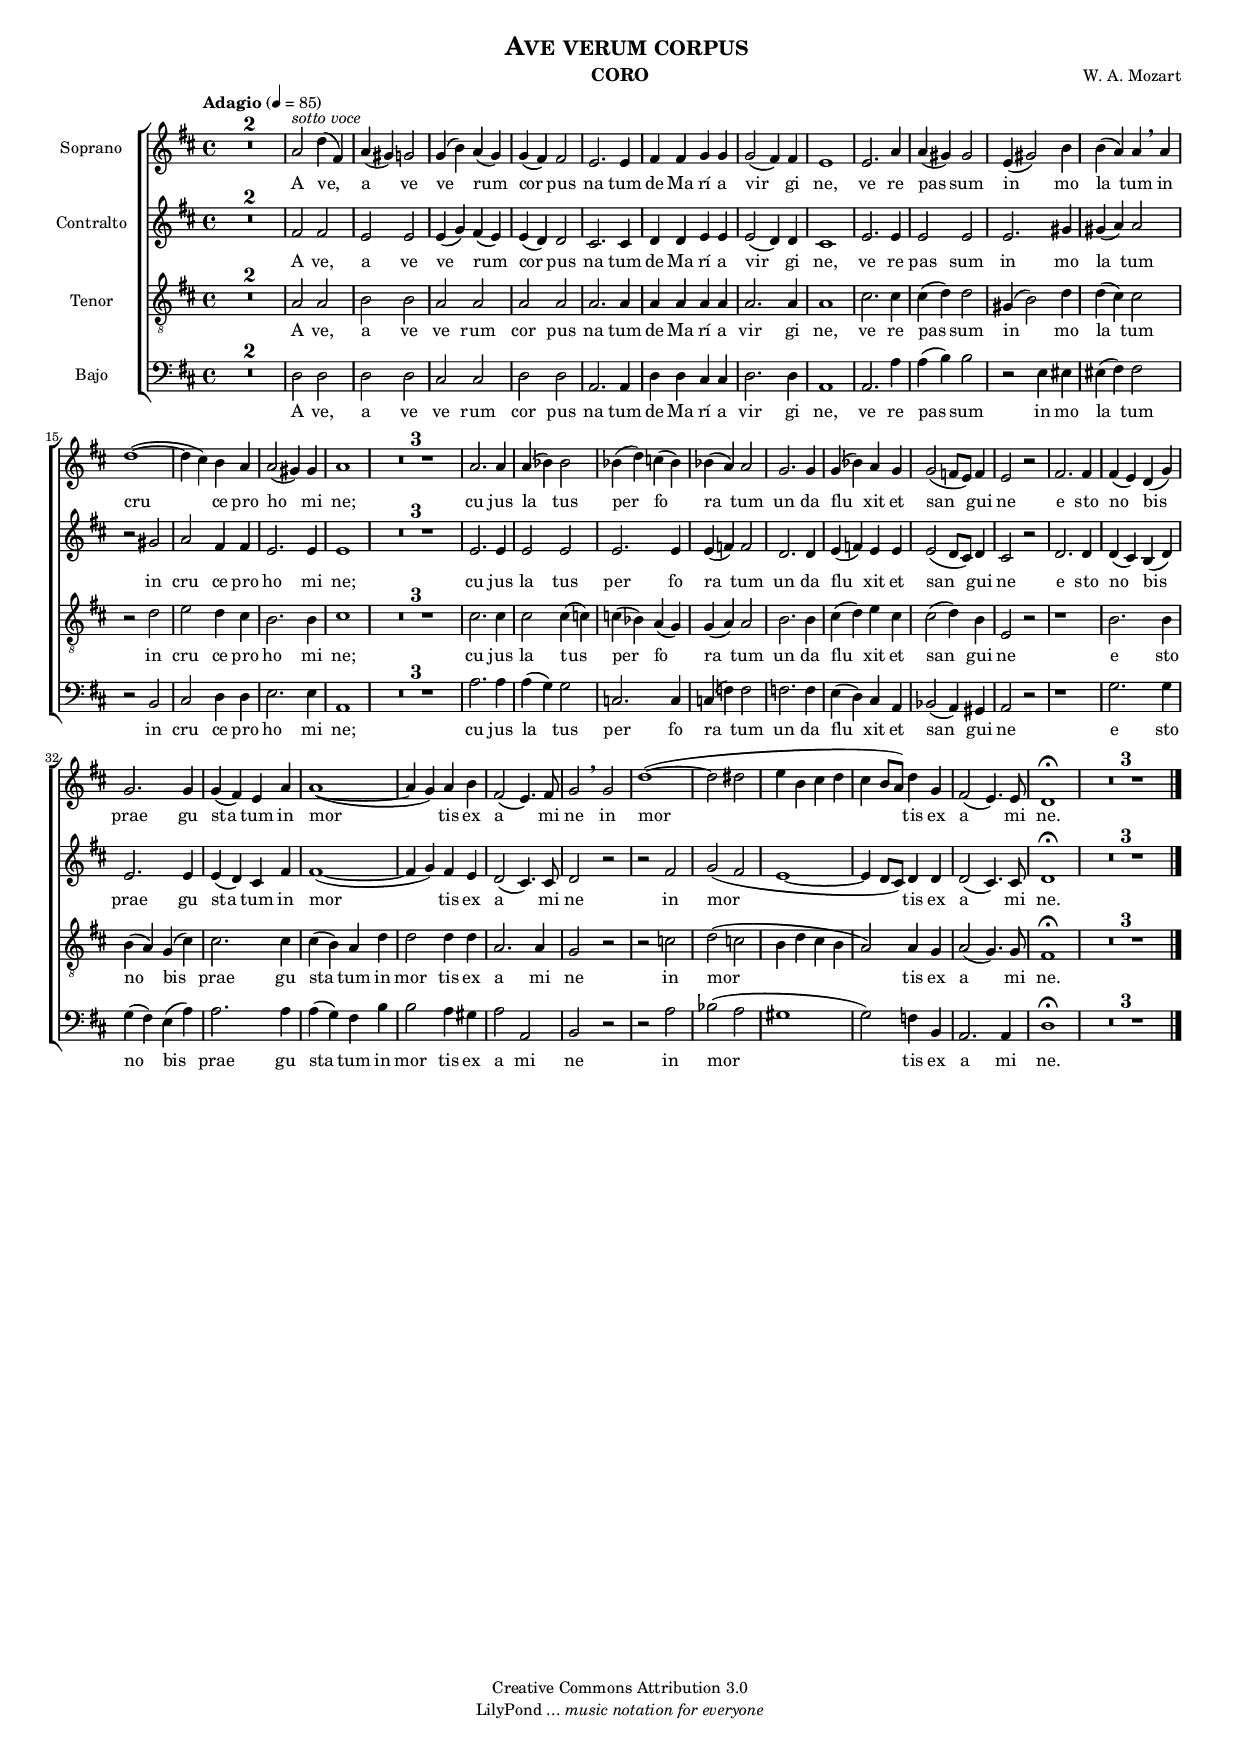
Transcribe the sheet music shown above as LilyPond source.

% Created on Mon Aug 29 16:03:40 CST 2011
% by serach.sam@

\version "2.19.49"

#(set-global-staff-size 14)

global = { \key d \major \time 4/4 \tempo "Adagio" 4 = 85 s1*46 \bar "|." }

\header {
	title = \markup { \center-align { " " \caps "Ave verum corpus" } }
	instrument = \markup { \smallCaps "CORO" }
	composer =  \markup { \center-column { "W. A. Mozart" } }
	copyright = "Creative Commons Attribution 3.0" 
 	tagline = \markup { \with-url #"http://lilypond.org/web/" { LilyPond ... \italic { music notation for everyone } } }
 	breakbefore = ##t
}

soprano = \relative c' { 	
	\compressFullBarRests
 % Type notes here 
 	R1*2 |%2
 	a'2^\markup { \italic "sotto voce"} d4( fis,4) | %3
	a4( gis4) g2 | %4
	g4( b4) a4( g4) | %5
	g4( fis4) fis2 | %6
	e2. e4 | %7
	fis4 fis4 g4 g4 | %8
	g2( fis4) fis4 | %9
	e1 | %10
	e2. a4 | %11
	a4( gis4) gis2 | %12
	e4( gis2) b4 | %13
	b4( a4) a4 \breathe a4 | %14
	d1( ~ | %15
	d4 cis4) b4 a4 | %16
	a2( gis4) gis4 | %17
	a1 | %18
	R1*3 | %21
	a2. a4 | %22
	a4( bes4) bes2 | %23
	bes4( d4) c4( bes4) | %24
	bes4( a4) a2 | %25
	g2. g4 | %26
	g4( bes4) a4 g4 | %27
	g2( f8 e8) f4 | %28
	e2 r2 | %29
	fis2. fis4 | %30
	fis4( e4) d4( g4) | %31
	g2. g4 | %32
	g4( fis4) e4 a4 | %33
	a1( ~ | %34
	a4 g4) a4 b4 | %35
	fis2( e4.) fis8 | %36
	g2 \breathe g2 | %37
	d'1( ~ | %38
	d2 dis2 | %39
	e4 b4 cis4 d4 | %40
	cis4 b8 a8) d4 g,4 | %41
	fis2( e4.) e8 | %42
	d1 \fermata | %43
	R1*3 | %46	
}

sopranoletra = \lyricmode {
	A ve, a ve ve rum cor pus na tum de Ma rí a vir gi ne,
	ve re pas sum in mo la tum in cru ce pro ho mi ne;
	cu jus la tus per fo ra tum un da flu xit et san gui ne
	e sto no bis prae gu sta tum in mor tis ex a mi ne in mor tis ex a mi ne.
}

contralto = \relative c' { 	
	\compressFullBarRests
 % Type notes here 
 	R1*2 |%2
 	fis2 fis2 | %3
	e2 e2 | %4
	e4( g4) fis4( e4) | %5
	e4( d4) d2 | %6
	cis2. cis4 | %7
	d4 d4 e4 e4 | %8
	e2( d4) d4 | %9
	cis1 | %10
	e2. e4 | %11
	e2 e2 | %12
	e2. gis4 | %13
	gis4( a4) a2 | %14
	r2 gis2 | %15
	a2 fis4 fis4 | %16
	e2. e4 | %17
	e1 | %18
	R1*3 | %21
	e2. e4 | %22
	e2 e2 | %23
	e2. e4 | %24
	e4( f4) f2 | %25
	d2. d4 | %26
	e4( f4) e4 e4 | %27
	e2( d8 cis8) d4 | %28
	cis2 r2 | %29
	d2. d4 | %30
	d4( cis4) b4( d4) | %31
	e2. e4 | %32
	e4( d4) cis4 fis4 | %33
	fis1( ~ | %34
	fis4 g4) fis4 e4 | %35
	d2( cis4.) cis8 | %36
	d2 r2 | %37
	r2 fis2 | %38
	g2( fis2 | %39
	e1 ~ | %40
	e4 d8 cis8) d4 d4 | %41
	d2( cis4.) cis8 | %42
	d1 \fermata | %43
	R1*3 | %46	
}

tenor = \relative c' { 	
	\compressFullBarRests
 % Type notes here 
 	R1*2 |%2
 	a2 a2 | %3
	b2 b2 | %4
	a2 a2 | %5
	a2 a2 | %6
	a2. a4 | %7
	a4 a4 a4 a4 | %8
	a2. a4 | %9
	a1 | %10
	cis2. cis4 | %11
	cis4( d4) d2 | %12
	gis,4( b2) d4 | %13
	d4( cis4) cis2 | %14
	r2 d2 | %15
	e2 d4 cis4 | %16
	b2. b4 | %17
	cis1 | %18
	R1*3 | %21
	cis2. cis4 | %22
	cis2 cis4( c4) | %23
	c4( bes4) a4( g4) | %24
	g4( a4) a2 | %25
	b2. b4 | %26
	cis4( d4) e4 cis4 | %27
	cis2( d4) b4 | %28
	e,2 r2 | %29
	r1 | %30
	b'2. b4 | %31
	b4( a4) g4( cis4) | %32
	cis2. cis4 | %33
	cis4( b4) a4 d4 | %34
	d2 d4 d4 | %35
	a2. a4 | %36
	g2 r2 | %37
	r2 c2 | %38
	d2( c2 | %39
	b4 d4 cis b4 | %40
	a2) a4 g4 | %41
	a2( g4.) g8 | %42
	fis1 \fermata | %43
	R1*3 | %46	
}

bajo = \relative c' { 	
	\compressFullBarRests
 % Type notes here 
 	R1*2 |%2
 	d,2 d2 | %3
	d2 d2 | %4
	cis2 cis2 | %5
	d2 d2 | %6
	a2. a4 | %7
	d4 d4 cis4 cis4 | %8
	d2. d4 | %9
	a1 | %10
	a2. a'4 | %11
	a4( b4) b2 | %12
	r2 e,4 eis4 | %13
	eis4( fis4) fis2 | %14
	r2 b,2 | %15
	cis2 d4 d4 | %16
	e2. e4 | %17
	a,1 | %18
	R1*3 | %21
	a'2. a4 | %22
	a4( g4) g2 | %23
	c,2. c4 | %24
	c4( f4) f2 | %25
	f2. f4 | %26
	e4( d4) cis4 a4 | %27
	bes2( a4) gis4 | %28
	a2 r2 | %29
	r1 | %30
	g'2. g4 | %31
	g4( fis4) e4( a4) | %32
	a2. a4 | %33
	a4( g4) fis4 b4 | %34
	b2 a4 gis4 | %35
	a2 a,2 | %36
	b2 r2 | %37
	r2 a'2 | %38
	bes2( a2 | %39
	gis1 | %40
	g2) f4 b,4 | %41
	a2. a4 | %42
	d1 \fermata | %43
	R1*3 | %46	
}

\score {
	<<
		\new ChoirStaff = "ChoirStaff_choir" <<
			\new Staff = "soprano" << \set Staff.instrumentName = "Soprano" %\set Staff.midiInstrument = "choir aahs" 
				\new Voice = "soprano" << \global \soprano >>
			>>
			\new Lyrics \lyricsto "soprano" \sopranoletra
			
			\new Staff = "contralto" << \set Staff.instrumentName = "Contralto" %\set Staff.midiInstrument = "choir aahs" 
				\new Voice = "contralto" << \global \contralto >>
			>>
			\new Lyrics \lyricsto "contralto" \sopranoletra
			
			\new Staff = "tenor" << \set Staff.instrumentName = "Tenor" %\set Staff.midiInstrument = "choir aahs" 
				\new Voice = "tenor" << \clef "G_8" \global \tenor >>
			>>
			\new Lyrics \lyricsto "tenor" \sopranoletra
			
			\new Staff = "bajo" << \set Staff.instrumentName = "Bajo" %\set Staff.midiInstrument = "choir aahs" 
				\new Voice = "bajo" << \clef bass \global \bajo >>
			>>
			\new Lyrics \lyricsto "bajo" \sopranoletra
		>>
	>>
	
	\midi {
	}

	\layout {
	}
}

\paper {
	#( set-default-paper-size "letter" )
	%system-system-spacing = #'((basic-distance . 0.1) (padding . 0))
	%ragged-last-bottom = ##f
	%ragged-bottom = ##f
}

%{
convert-ly (GNU LilyPond) 2.19.49  convert-ly: Procesando «»...
Aplicando la conversión: 2.15.7, 2.15.9, 2.15.10, 2.15.16, 2.15.17,
2.15.18, 2.15.19, 2.15.20, 2.15.25, 2.15.32, 2.15.39, 2.15.40,
2.15.42, 2.15.43, 2.16.0, 2.17.0, 2.17.4, 2.17.5, 2.17.6, 2.17.11,
2.17.14, 2.17.15, 2.17.18, 2.17.19, 2.17.20, 2.17.25, 2.17.27,
2.17.29, 2.17.97, 2.18.0, 2.19.2, 2.19.7, 2.19.11, 2.19.16, 2.19.22,
2.19.24, 2.19.28, 2.19.29, 2.19.32, 2.19.40, 2.19.46, 2.19.49
%}
